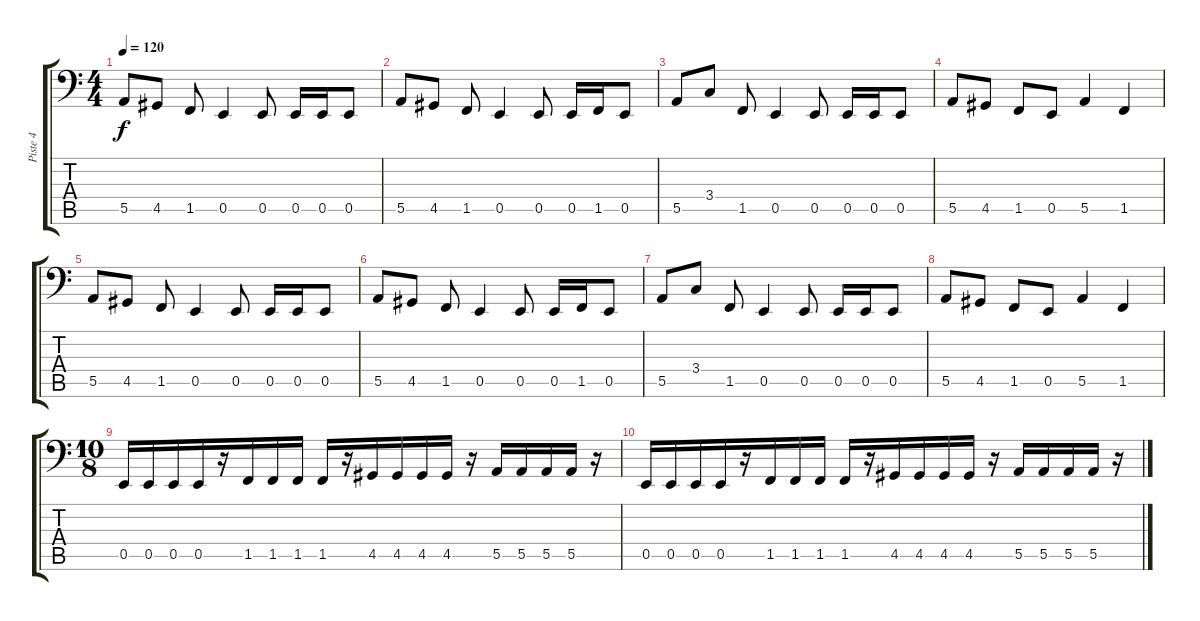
\track ("Piste 4" "Piste 4") {instrument electricbasspick}
\staff {score tabs}
\tuning (C3 G2 D2 A1 E1 B0) {hide}
\ts (4 4)
\tempo 120
\clef f4
\ks c
5.5.8{dy f} 4.5.8 1.5.8 0.5.4 0.5.8 0.5.16 0.5.16 0.5.8 |
5.5.8 4.5.8 1.5.8 0.5.4 0.5.8 0.5.16 1.5.16 0.5.8 |
5.5.8 3.4.8 1.5.8 0.5.4 0.5.8 0.5.16 0.5.16 0.5.8 |
5.5.8 4.5.8 1.5.8 0.5.8 5.5.4 1.5.4 |
5.5.8 4.5.8 1.5.8 0.5.4 0.5.8 0.5.16 0.5.16 0.5.8 |
5.5.8 4.5.8 1.5.8 0.5.4 0.5.8 0.5.16 1.5.16 0.5.8 |
5.5.8 3.4.8 1.5.8 0.5.4 0.5.8 0.5.16 0.5.16 0.5.8 |
5.5.8 4.5.8 1.5.8 0.5.8 5.5.4 1.5.4 |
\ts (10 8)
0.5.16 0.5.16 0.5.16 0.5.16 r.16 1.5.16 1.5.16 1.5.16 1.5.16 r.16 4.5.16 4.5.16 4.5.16 4.5.16 r.16 5.5.16 5.5.16 5.5.16 5.5.16 r.16 |
0.5.16 0.5.16 0.5.16 0.5.16 r.16 1.5.16 1.5.16 1.5.16 1.5.16 r.16 4.5.16 4.5.16 4.5.16 4.5.16 r.16 5.5.16 5.5.16 5.5.16 5.5.16 r.16
